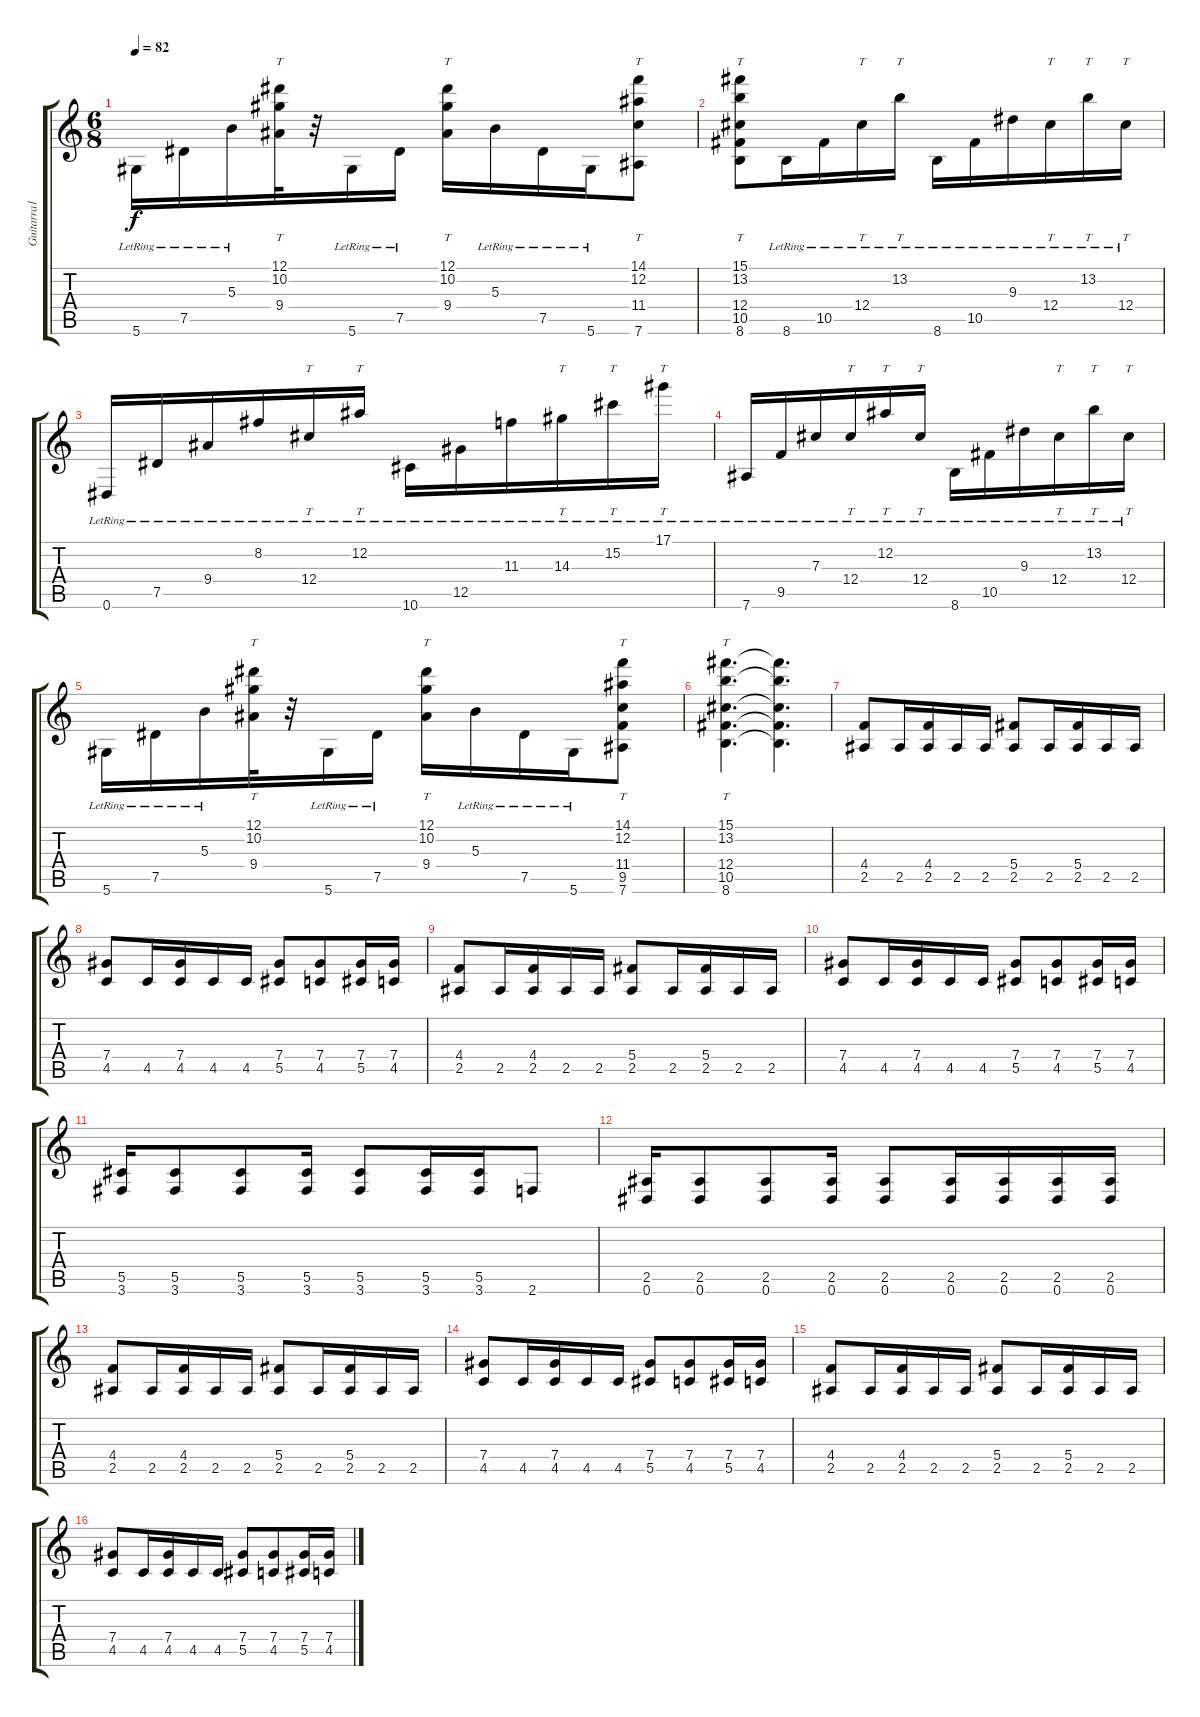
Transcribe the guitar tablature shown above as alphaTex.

\track ("Guitarra1" "Guitarra1") {instrument distortionguitar}
\staff {score tabs}
\tuning (Eb4 Bb3 Gb3 Db3 Ab2 Eb2) {hide}
\ts (6 8)
\tempo 82
\clef g2
\ks c
5.6{lr}.16{dy f} 7.5{lr}.16 5.3{lr}.16 (12.1 10.2 9.4).32{tt} r.32 5.6{lr}.16 7.5{lr}.16 (12.1 10.2 9.4).16{tt} 5.3{lr}.16 7.5{lr}.16 5.6{lr}.16 (14.1 12.2 11.4 7.6).8{tt} |
(15.1 13.2 12.4 10.5 8.6).8{tt} 8.6{lr}.16 10.5{lr}.16 12.4{lr}.16{tt} 13.2{lr}.16{tt} 8.6{lr}.16 10.5{lr}.16 9.3{lr}.16 12.4{lr}.16{tt} 13.2{lr}.16{tt} 12.4{lr}.16{tt} |
0.6{lr}.16 7.5{lr}.16 9.4{lr}.16 8.2{lr}.16 12.4{lr}.16{tt} 12.2{lr}.16{tt} 10.6{lr}.16 12.5{lr}.16 11.3{lr}.16 14.3{lr}.16{tt} 15.2{lr}.16{tt} 17.1{lr}.16{tt} |
7.6{lr}.16 9.5{lr}.16 7.3{lr}.16 12.4{lr}.16{tt} 12.2{lr}.16{tt} 12.4{lr}.16{tt} 8.6{lr}.16 10.5{lr}.16 9.3{lr}.16 12.4{lr}.16{tt} 13.2{lr}.16{tt} 12.4{lr}.16{tt} |
5.6{lr}.16 7.5{lr}.16 5.3{lr}.16 (12.1 10.2 9.4).32{tt} r.32 5.6{lr}.16 7.5{lr}.16 (12.1 10.2 9.4).16{tt} 5.3{lr}.16 7.5{lr}.16 5.6{lr}.16 (14.1 12.2 11.4 9.5 7.6).8{tt} |
(15.1 13.2 12.4 10.5 8.6).4{tt d} (15.1{t} 13.2{t} 12.4{t} 10.5{t} 8.6{t}).4{d} |
(4.4 2.5).8{balance 16 instrument distortionguitar} 2.5.16 (4.4 2.5).16 2.5.16 2.5.16 (5.4 2.5).8 2.5.16 (5.4 2.5).16 2.5.16 2.5.16 |
(7.4 4.5).8 4.5.16 (7.4 4.5).16 4.5.16 4.5.16 (7.4 5.5).8 (7.4 4.5).8 (7.4 5.5).16 (7.4 4.5).16 |
(4.4 2.5).8 2.5.16 (4.4 2.5).16 2.5.16 2.5.16 (5.4 2.5).8 2.5.16 (5.4 2.5).16 2.5.16 2.5.16 |
(7.4 4.5).8 4.5.16 (7.4 4.5).16 4.5.16 4.5.16 (7.4 5.5).8 (7.4 4.5).8 (7.4 5.5).16 (7.4 4.5).16 |
(5.5 3.6).16 (5.5 3.6).8 (5.5 3.6).8 (5.5 3.6).16 (5.5 3.6).8 (5.5 3.6).16 (5.5 3.6).16 2.6.8 |
(2.5 0.6).16 (2.5 0.6).8 (2.5 0.6).8 (2.5 0.6).16 (2.5 0.6).8 (2.5 0.6).16 (2.5 0.6).16 (2.5 0.6).16 (2.5 0.6).16 |
(4.4 2.5).8 2.5.16 (4.4 2.5).16 2.5.16 2.5.16 (5.4 2.5).8 2.5.16 (5.4 2.5).16 2.5.16 2.5.16 |
(7.4 4.5).8 4.5.16 (7.4 4.5).16 4.5.16 4.5.16 (7.4 5.5).8 (7.4 4.5).8 (7.4 5.5).16 (7.4 4.5).16 |
(4.4 2.5).8 2.5.16 (4.4 2.5).16 2.5.16 2.5.16 (5.4 2.5).8 2.5.16 (5.4 2.5).16 2.5.16 2.5.16 |
(7.4 4.5).8 4.5.16 (7.4 4.5).16 4.5.16 4.5.16 (7.4 5.5).8 (7.4 4.5).8 (7.4 5.5).16 (7.4 4.5).16
